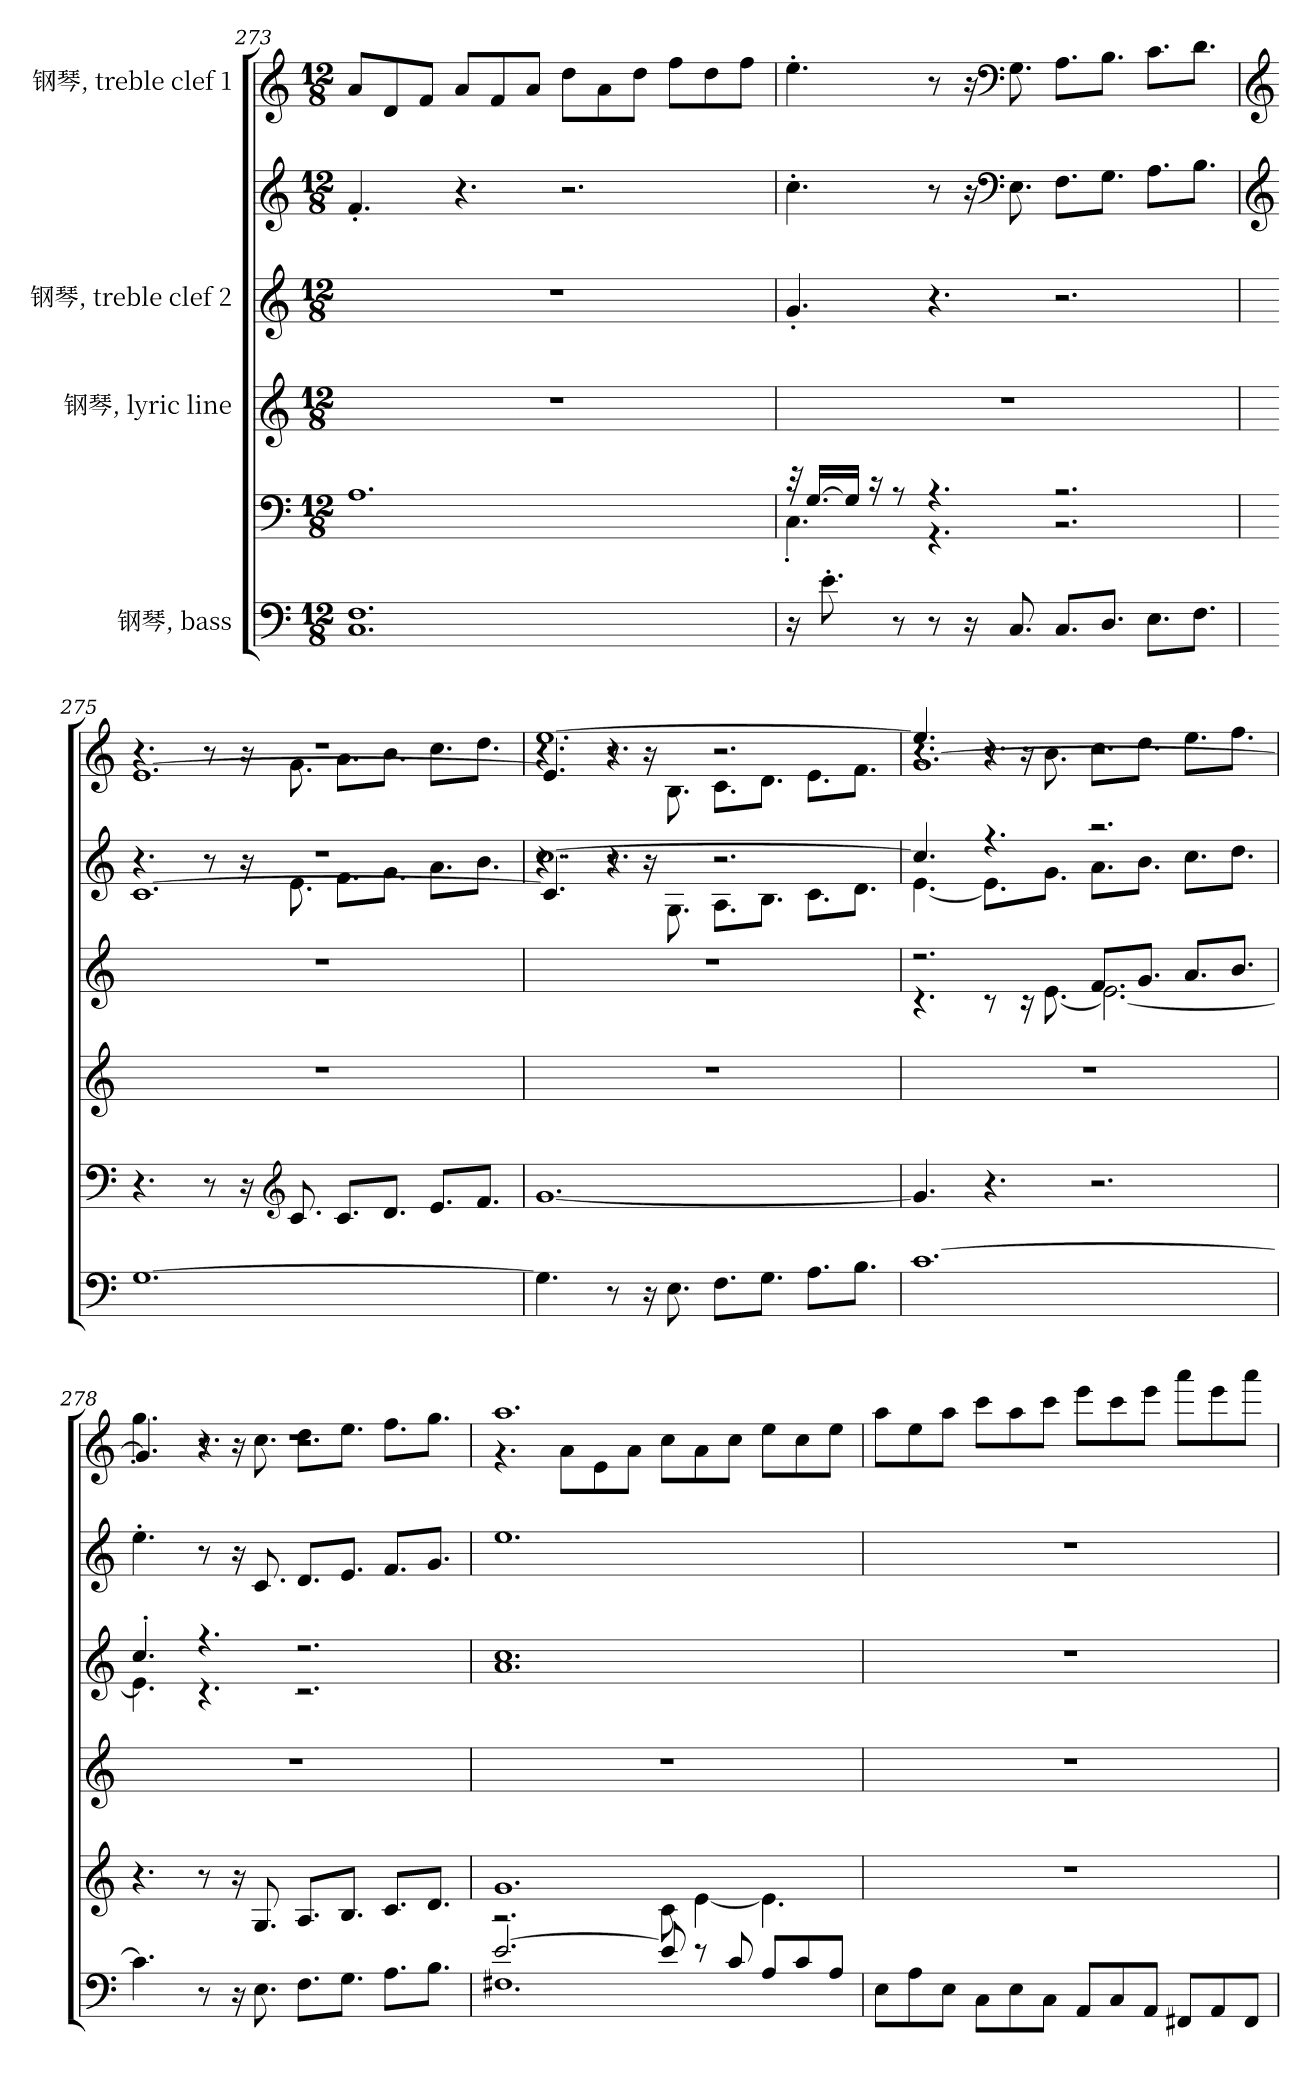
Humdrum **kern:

**kern	**kern	**kern	**kern	**kern	**kern
*part4	*part4	*part3	*part2	*part2	*part1
*staff6	*staff5	*staff4	*staff3	*staff2	*staff1
*I"钢琴, bass	*	*I"钢琴, lyric line	*I"钢琴, treble clef 2	*	*I"钢琴, treble clef 1
*clefF4	*clefF4	*clefG2	*clefG2	*clefG2	*clefG2
*k[]	*k[]	*k[]	*k[]	*k[]	*k[]
*M12/8	*M12/8	*M12/8	*M12/8	*M12/8	*M12/8
=273	=273	=273	=273	=273	=273
1.C 1.F	1.A	1.r	1.r	4.f'/	8a/L
.	.	.	.	.	8d/
.	.	.	.	.	8f/J
.	.	.	.	4.r	8a/L
.	.	.	.	.	8f/
.	.	.	.	.	8a/J
.	.	.	.	2.r	8dd\L
.	.	.	.	.	8a\
.	.	.	.	.	8dd\J
.	.	.	.	.	8ff\L
.	.	.	.	.	8dd\
.	.	.	.	.	8ff\J
=274	=274	=274	=274	=274	=274
*	*^	*	*	*	*
16r	32r	4.C'\	1.r	4.g'/	4.cc'\	4.ee'\
.	[16.G/LL	.	.	.	.	.
8.e'\	.	.	.	.	.	.
.	16G/JJ]	.	.	.	.	.
.	16r	.	.	.	.	.
8r	8r	.	.	.	.	.
8r	4.r	4.r	.	4.r	8r	8r
16r	.	.	.	.	16r	16r
*	*	*	*	*	*clefF4	*clefF4
8.C/	.	.	.	.	8.E\	8.G\
8.C/L	2.r	2.r	.	2.r	8.F\L	8.A\L
8.D/J	.	.	.	.	8.G\J	8.B\J
8.E\L	.	.	.	.	8.A\L	8.c\L
8.F\J	.	.	.	.	8.B\J	8.d\J
*	*v	*v	*	*	*	*
!!LO:LB:g=z
=275	=275	=275	=275	=275	=275
*	*	*	*	*clefG2	*clefG2
*	*	*	*	*^	*^
*	*	*	*	*	*^	*	*^
[1.G	4.r	1.r	1.r	1.r	4.r	[1.c	1.r	4.r	[1.e
.	8r	.	.	.	8r	.	.	8r	.
.	16r	.	.	.	16r	.	.	16r	.
*	*clefG2	*	*	*	*	*	*	*	*
.	8.c/	.	.	.	8.e\	.	.	8.g\	.
.	8.c/L	.	.	.	8.f\L	.	.	8.a\L	.
.	8.d/J	.	.	.	8.g\J	.	.	8.b\J	.
.	8.e/L	.	.	.	8.a\L	.	.	8.cc\L	.
.	8.f/J	.	.	.	8.b\J	.	.	8.dd\J	.
=276	=276	=276	=276	=276	=276	=276	=276	=276	=276
4.G\]	[1.g	1.r	1.r	[1.cc	4.r	4.c/]	[1.ee	4.r	4.e/]
8r	.	.	.	.	8r	4.r	.	8r	4.r
16r	.	.	.	.	16r	.	.	16r	.
8.E\	.	.	.	.	8.G\	.	.	8.B\	.
8.F\L	.	.	.	.	8.A\L	2.r	.	8.c\L	2.r
8.G\J	.	.	.	.	8.B\J	.	.	8.d\J	.
8.A\L	.	.	.	.	8.c\L	.	.	8.e\L	.
8.B\J	.	.	.	.	8.d\J	.	.	8.f\J	.
*	*	*	*	*	*v	*v	*	*	*
=277	=277	=277	=277	=277	=277	=277	=277	=277
*	*	*	*^	*	*	*	*	*
[1.c	4.g/]	1.r	2.r	4.r	4.cc/]	[4.e\	4.ee/]	4.r	[1.g
.	4.r	.	.	8r	4.r	8.e\L]	4.r	8r	.
.	.	.	.	16r	.	.	.	16r	.
.	.	.	.	[8.e\	.	8.g\J	.	8.b\	.
.	2.r	.	8.f/L	2.e\_	2.r	8.a\L	2.r	8.cc\L	.
.	.	.	8.g/J	.	.	8.b\J	.	8.dd\J	.
.	.	.	8.a/L	.	.	8.cc\L	.	8.ee\L	.
.	.	.	8.b/J	.	.	8.dd\J	.	8.ff\J	.
*	*	*	*	*	*v	*v	*	*	*
!!LO:PB:g=z	!!	!!
=278	=278	=278	=278	=278	=278	=278	=278	=278
4.c\]	4.r	1.r	4.cc'/	4.e\]	4.ee'\	1.r	4.gg'\	4.g/]
8r	8r	.	4.r	4.r	8r	.	8r	4.r
16r	16r	.	.	.	16r	.	16r	.
8.E\	8.G/	.	.	.	8.c/	.	8.cc\	.
8.F\L	8.A/L	.	2.r	2.r	8.d/L	.	8.dd\L	2.r
8.G\J	8.B/J	.	.	.	8.e/J	.	8.ee\J	.
8.A\L	8.c/L	.	.	.	8.f/L	.	8.ff\L	.
8.B\J	8.d/J	.	.	.	8.g/J	.	8.gg\J	.
*	*	*	*v	*v	*	*	*v	*v
=279	=279	=279	=279	=279	=279	=279
*^	*^	*	*	*	*	*
[2.e/	1.F#X	1.g	2.r	1.r	1.a 1.cc	1.ee	1.aa	4.r
.	.	.	.	.	.	.	.	8a\L
.	.	.	.	.	.	.	.	8e\
.	.	.	.	.	.	.	.	8a\J
8e/]	.	.	8c\	.	.	.	.	8cc\L
8r	.	.	[4e\	.	.	.	.	8a\
8c/	.	.	.	.	.	.	.	8cc\J
8A/L	.	.	4.e\]	.	.	.	.	8ee\L
8c/	.	.	.	.	.	.	.	8cc\
8A/J	.	.	.	.	.	.	.	8ee\J
*v	*v	*	*	*	*	*	*v	*v
*	*v	*v	*	*	*	*
=280	=280	=280	=280	=280	=280
8E\L	1.r	1.r	1.r	1.r	8aa\L
8A\	.	.	.	.	8ee\
8E\J	.	.	.	.	8aa\J
8C\L	.	.	.	.	8ccc\L
8E\	.	.	.	.	8aa\
8C\J	.	.	.	.	8ccc\J
8AA/L	.	.	.	.	8eee\L
8C/	.	.	.	.	8ccc\
8AA/J	.	.	.	.	8eee\J
8FF#X/L	.	.	.	.	8aaa\L
8AA/	.	.	.	.	8eee\
8FF#/J	.	.	.	.	8aaa\J
=	=	=	=	=	=
*-	*-	*-	*-	*-	*-
